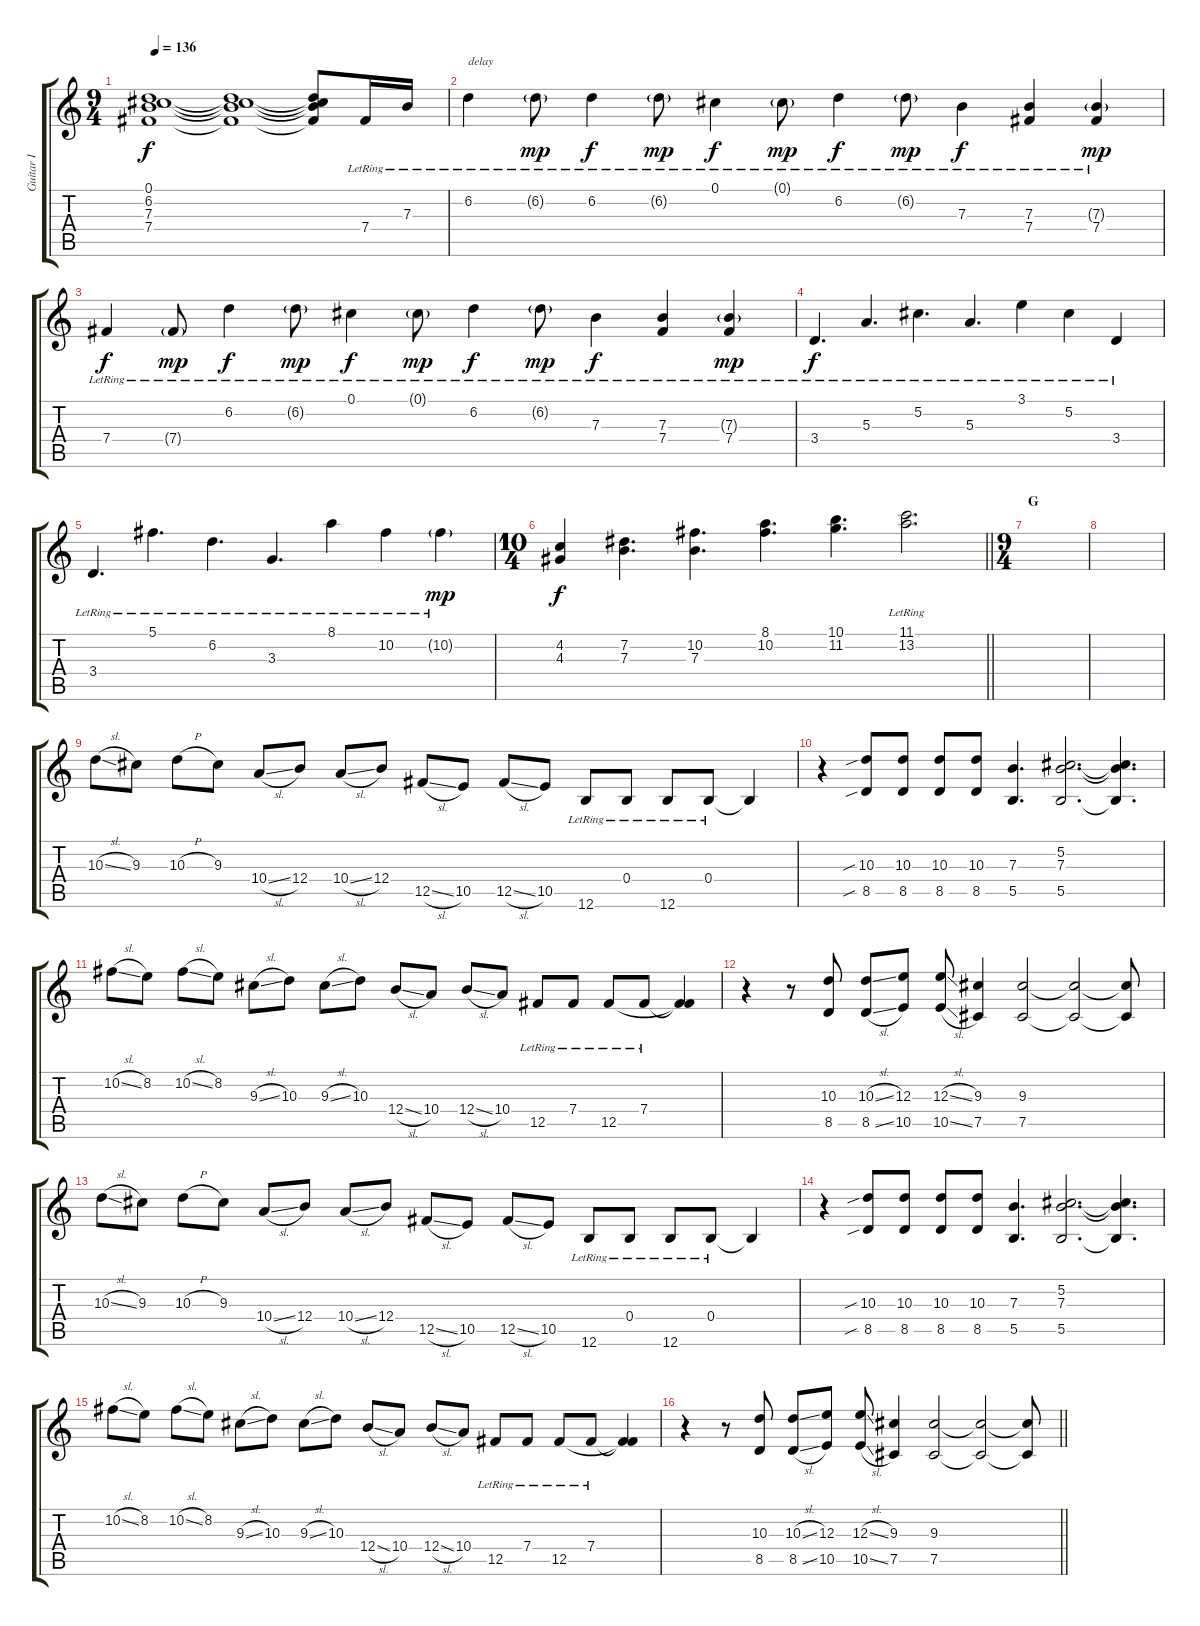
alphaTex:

\track ("Guitar I" "Guitar I") {instrument distortionguitar}
\staff {score tabs}
\tuning (Db4 Ab3 E3 B2 Gb2 B1) {hide}
\ts (9 4)
\tempo 136
\clef g2
\ks c
(0.1{t} 6.2{t} 7.3{t} 7.4{t}).1{dy f} (0.1{t} 6.2{t} 7.3{t} 7.4{t}).1 (0.1{t} 6.2{t} 7.3{t} 7.4{t}).8 7.4{lr}.16 7.3{lr}.16 |
6.2{lr}.4{txt "delay"} 6.2{g lr}.8{dy mp} 6.2{lr}.4{dy f} 6.2{g lr}.8{dy mp} 0.1{lr}.4{dy f} 0.1{g lr}.8{dy mp} 6.2{lr}.4{dy f} 6.2{g lr}.8{dy mp} 7.3{lr}.4{dy f} (7.3{lr} 7.4).4 (7.3{g lr} 7.4).4{dy mp} |
7.4{lr}.4{dy f} 7.4{g lr}.8{dy mp} 6.2{lr}.4{dy f} 6.2{g lr}.8{dy mp} 0.1{lr}.4{dy f} 0.1{g lr}.8{dy mp} 6.2{lr}.4{dy f} 6.2{g lr}.8{dy mp} 7.3{lr}.4{dy f} (7.3{lr} 7.4).4 (7.3{g lr} 7.4).4{dy mp} |
3.4{lr}.4{d dy f} 5.3{lr}.4{d} 5.2{lr}.4{d} 5.3{lr}.4{d} 3.1{lr}.4 5.2{lr}.4 3.4{lr}.4 |
3.4{lr}.4{d} 5.1{lr}.4{d} 6.2{lr}.4{d} 3.3{lr}.4{d} 8.1{lr}.4 10.2{lr}.4 10.2{g lr}.4{dy mp} |
\ts (10 4)
\barLineRight lightlight
(4.2 4.3).4{dy f} (7.2 7.3).4{d} (10.2 7.3).4{d} (8.1 10.2).4{d} (10.1 11.2).4{d} (11.1{lr} 13.2{lr}).2{d} |
\ts (9 4)
\section ("" "G")
|
|
10.3{sl}.8 9.3.8 10.3{h}.8 9.3.8 10.4{sl}.8 12.4.8 10.4{sl}.8 12.4.8 12.5{sl}.8 10.5.8 12.5{sl}.8 10.5.8 12.6{lr}.8 0.4{lr}.8 12.6{lr}.8 0.4{lr}.8 0.4{t}.4 |
r.4 (10.3{sib} 8.5{sib}).8 (10.3 8.5).8 (10.3 8.5).8 (10.3 8.5).8 (7.3 5.5).4{d} (5.2 7.3 5.5).2{d} (5.2{t} 7.3{t} 5.5{t}).4{d} |
10.2{sl}.8 8.2.8 10.2{sl}.8 8.2.8 9.3{sl}.8 10.3.8 9.3{sl}.8 10.3.8 12.4{sl}.8 10.4.8 12.4{sl}.8 10.4.8 12.5{lr}.8 7.4{lr}.8 12.5{lr}.8 7.4{lr}.8 (7.4{t} 12.5{t}).4 |
r.4 r.8 (10.3 8.5).8 (10.3{sl} 8.5{sl}).8 (12.3 10.5).8 (12.3{sl} 10.5{sl}).8 (9.3 7.5).4 (9.3 7.5).2 (9.3{t} 7.5{t}).2 (9.3{t} 7.5{t}).8 |
10.3{sl}.8 9.3.8 10.3{h}.8 9.3.8 10.4{sl}.8 12.4.8 10.4{sl}.8 12.4.8 12.5{sl}.8 10.5.8 12.5{sl}.8 10.5.8 12.6{lr}.8 0.4{lr}.8 12.6{lr}.8 0.4{lr}.8 0.4{t}.4 |
r.4 (10.3{sib} 8.5{sib}).8 (10.3 8.5).8 (10.3 8.5).8 (10.3 8.5).8 (7.3 5.5).4{d} (5.2 7.3 5.5).2{d} (5.2{t} 7.3{t} 5.5{t}).4{d} |
10.2{sl}.8 8.2.8 10.2{sl}.8 8.2.8 9.3{sl}.8 10.3.8 9.3{sl}.8 10.3.8 12.4{sl}.8 10.4.8 12.4{sl}.8 10.4.8 12.5{lr}.8 7.4{lr}.8 12.5{lr}.8 7.4{lr}.8 (7.4{t} 12.5{t}).4 |
\barLineRight lightlight
r.4 r.8 (10.3 8.5).8 (10.3{sl} 8.5{sl}).8 (12.3 10.5).8 (12.3{sl} 10.5{sl}).8 (9.3 7.5).4 (9.3 7.5).2 (9.3{t} 7.5{t}).2 (9.3{t} 7.5{t}).8
